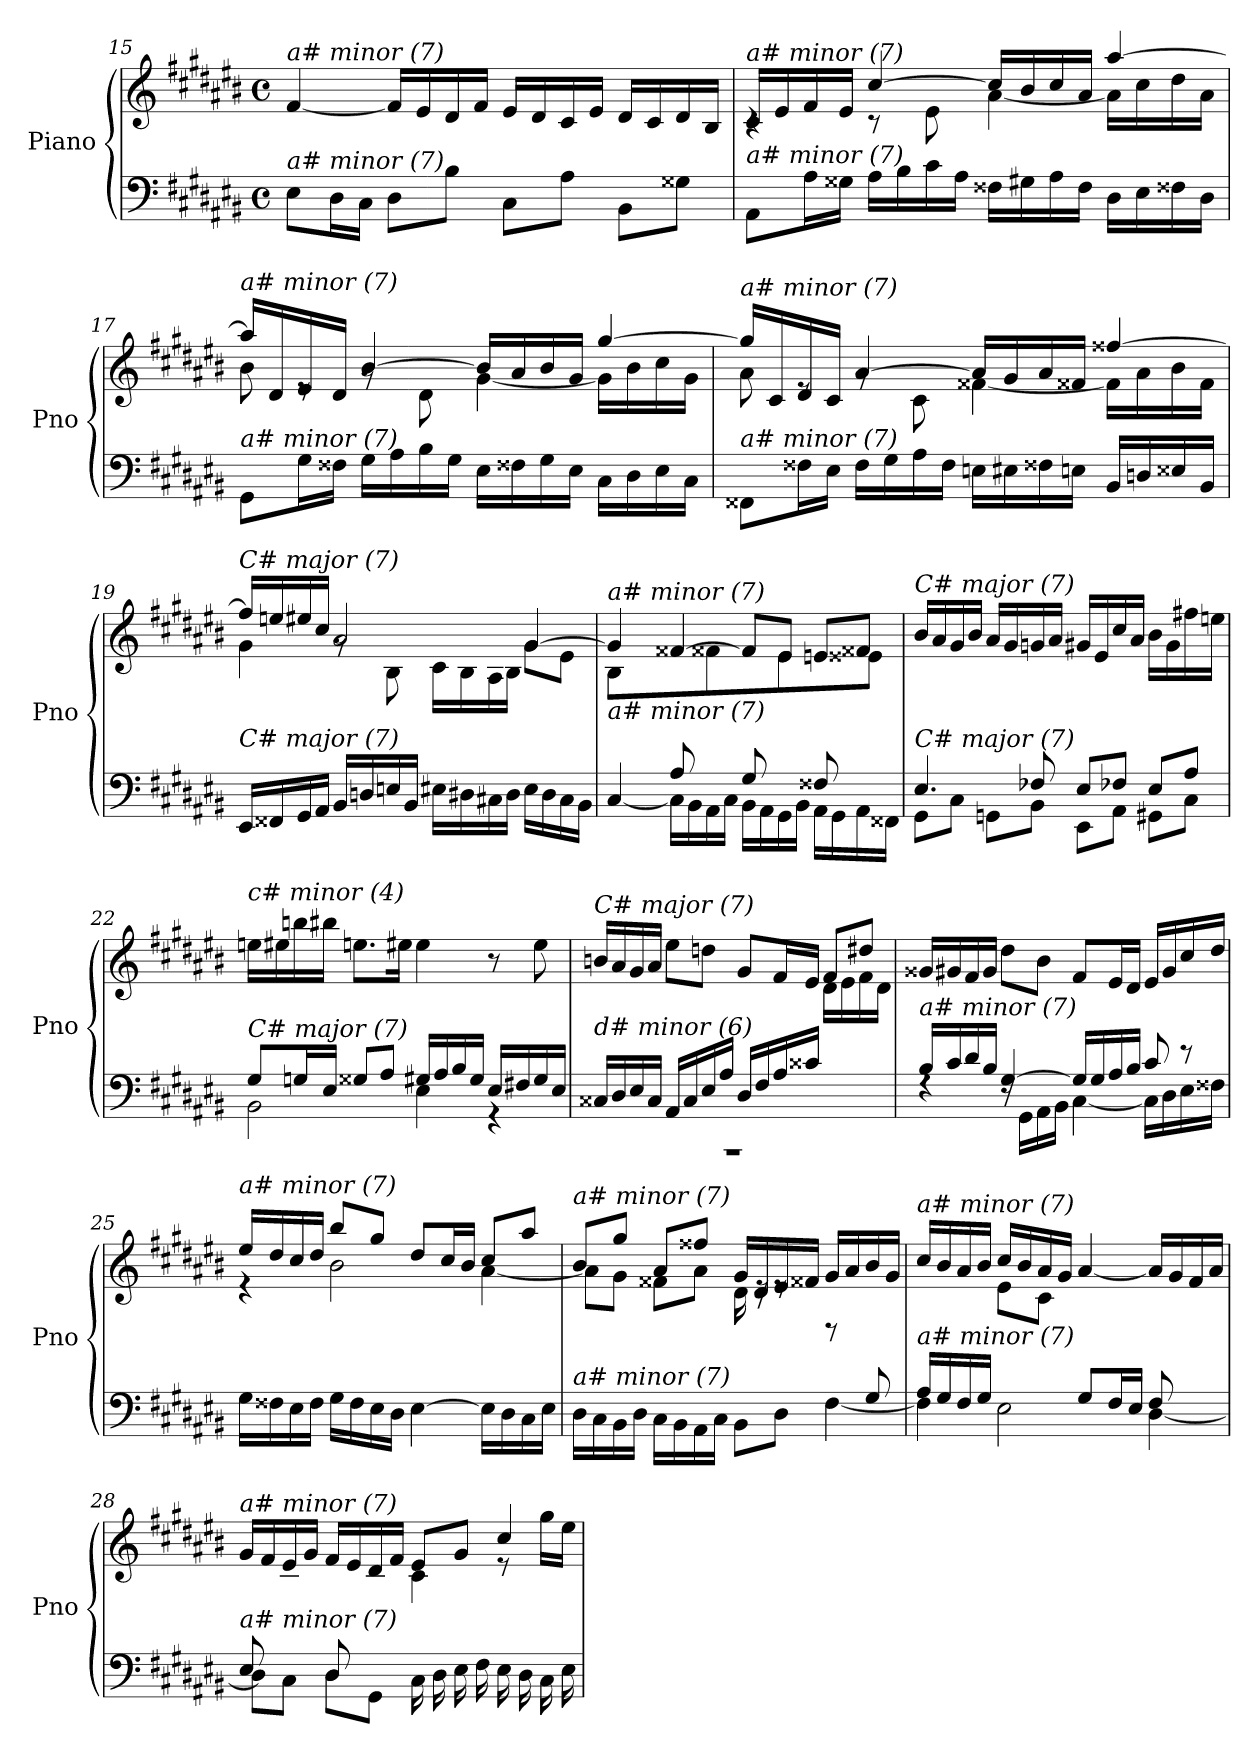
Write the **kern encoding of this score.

**kern	**kern
*part1	*part1
*staff2	*staff1
*I"Piano	*
*I'Pno	*
*clefF4	*clefG2
*k[f#c#g#d#a#e#b#]	*k[f#c#g#d#a#e#b#]
*M4/4	*M4/4
*met(c)	*met(c)
=15	=15
!	!LO:TX:i:t=a# minor (7)
!LO:TX:i:t=a# minor (7)	!
8E#\L	[4f#/
16D#\L	.
16C#\JJ	.
8D#\L	16f#/LL]
.	16e#/
8B#\J	16d#/
.	16f#/JJ
8C#\L	16e#/LL
.	16d#/
8A#\J	16c#/
.	16e#/JJ
8BB#\L	16d#/LL
.	16c#/
8G##X\J	16d#/
.	16B#/JJ
!!LO:PB:g=z
=16	=16
*	*^
!	!LO:TX:i:t=a# minor (7)	!
!LO:TX:i:t=a# minor (7)	!	!
8AA#\L	16c#/LL	4rc
.	16e#/	.
16A#\L	16f#/	.
16G##X\JJ	16e#/JJ	.
16A#\LL	[4cc#/	8r
16B#\	.	.
16c#\	.	8e#\
16A#\JJ	.	.
16F##X\LL	16cc#/LL]	[4a#\
16G#X\	16b#/	.
16A#\	16cc#/	.
16F##\JJ	16a#/JJ	.
16D#\LL	[4aa#/	16a#\LL]
16E#\	.	16cc#\
16F##X\	.	16dd#\
16D#\JJ	.	16a#\JJ
=17	=17	=17
!	!LO:TX:i:t=a# minor (7)	!
!LO:TX:i:t=a# minor (7)	!	!
8GG#\L	16aa#/LL]	8b#\
.	16d#/	.
16G#\L	16e#/	8re
16F##X\JJ	16d#/JJ	.
16G#\LL	[4b#/	8rg
16A#\	.	.
16B#\	.	8d#\
16G#\JJ	.	.
16E#\LL	16b#/LL]	[4g#\
16F##X\	16a#/	.
16G#\	16b#/	.
16E#\JJ	16g#/JJ	.
16C#\LL	[4gg#/	16g#\LL]
16D#\	.	16b#\
16E#\	.	16cc#\
16C#\JJ	.	16g#\JJ
!!LO:LB:g=z	!!
=18	=18	=18
!	!LO:TX:i:t=a# minor (7)	!
!LO:TX:i:t=a# minor (7)	!	!
8FF##X\L	16gg#/LL]	8a#\
.	16c#/	.
16F##X\L	16d#/	8re
16E#\JJ	16c#/JJ	.
16F##\LL	[4a#/	8rg
16G#\	.	.
16A#\	.	8c#\
16F##\JJ	.	.
16Eni\LL	16a#/LL]	[4f##X\
16E#\	16g#/	.
16F##X\	16a#/	.
16Eni\JJ	16f##X/JJ	.
16BB#/LL	[4ff##X/	16f##\LL]
16Dni/	.	16a#\
16E##Xi/	.	16b#\
16BB#/JJ	.	16f##\JJ
=19	=19	=19
!	!LO:TX:i:t=C# major (7)	!
!LO:TX:i:t=C# major (7)	!	!
16EE#/LL	16ff##/LL]	4g#\
16FF##Xj/	16eeni/	.
16GG#/	16ee#/	.
16AA#/JJ	16cc#/JJ	.
16BB#/LL	2a#/	8rg
16Dni/	.	.
16Eni/	.	8B#\
16BB#/JJ	.	.
16E#\LL	.	16c#\LL
16D#X\	.	16B#\
16C#X\	.	16A#\
16D#\JJ	.	16B#\JJ
16E#\LL	[4g#/	8g#\L
16D#\	.	.
16C#\	.	8e#\J
16BB#\JJ	.	.
!!LO:LB:g=z	!!
=20	=20	=20
*^	*	*
!	!	!LO:TX:i:t=a# minor (7)	!
!LO:TX:i:t=a# minor (7)	!	!	!
8ryy	[4C#/	4g#/]	8B#\L
16A#/L	.	.	4ryy
16G#/JJ	.	.	.
8A#/L	16C#\LL]	[4f##X/	.
.	16BB#\	.	.
8ryy	16AA#\	.	8f##X\J
.	16C#\JJ	.	.
8G#/L	16BB#\LL	8f##/L]	8ryy
.	16AA#\	.	.
8ryy	16GG#\	8e#/J	8e#\J
.	16BB#\JJ	.	.
8F##X/L	16AA#\LL	8eni/L	8ryy
.	16GG#\	.	.
8ryy	16AA#\	8f##X/J	8e##Xi\J
.	16FF##X\JJ	.	.
*	*	*v	*v
=21	=21	=21
!	!	!LO:TX:i:t=C# major (7)
!LO:TX:i:t=C# major (7)	!	!
4.E#/	8GG#\L	16b#/LL
.	.	16a#/
.	8C#\J	16g#/
.	.	16b#/JJ
.	8GGni\L	16a#/LL
.	.	16g#/
8F-Xi/	8BB#\J	16gni/
.	.	16a#/JJ
8E#/L	8EE#\L	16g#/LL
.	.	16e#/
8F-Xi/J	8AA#\J	16cc#/
.	.	16a#/JJ
8E#/L	8GG#\L	16b#\LL
.	.	16g#\
8A#/J	8C#\J	16ff#X\
.	.	16eeni\JJ
=22	=22	=22
!	!	!LO:TX:i:t=c# minor (4)
!LO:TX:i:t=C# major (7)	!	!
8G#/L	2BB#\	16eeni\LL
.	.	16ee#\
16Gni/L	.	16bbni\
16E#/JJ	.	16bb#\JJ
8G##i/L	.	8.eeni\L
8A#/J	.	.
.	.	16ee#\Jk
16G#/LL	4E#\	4ee#\
16A#/	.	.
16B#/	.	.
16G#/JJ	.	.
16E#/LL	4r	8r
16F#X/	.	.
16G#/	.	8ee#\
16E#/JJ	.	.
!!LO:LB:g=z
=23	=23	=23
*	*	*^
!	!	!LO:TX:i:t=C# major (7)	!
!LO:TX:i:t=d# minor (6)	!	!	!
1rAAA	16C##X/LL	16bn/LL	2.ryy
.	16D#/	16a#/	.
.	16E#/	16g#/	.
.	16C##/JJ	16a#/JJ	.
.	16AA#/LL	8ee#\L	.
.	16C##/	.	.
.	16E#/	8ddni\J	.
.	16A#/JJ	.	.
.	16D#/LL	8g#/L	.
.	16F#/	.	.
.	16A#/	16f#/L	.
.	16c##X/JJ	16e#/JJ	.
.	4ryy	8f#/L	16d#\LL
.	.	.	16e#\
.	.	8dd#/J	16f#\
.	.	.	16d#\JJ
=24	=24	=24	=24
!	!	!LO:TX:i:t=a# minor (7)	!
!LO:TX:i:t=a# minor (7)	!	!	!
*	*	*v	*v
16B#/LL	4rF	16g##Xi/LL
16c#/	.	16g#/
16d#/	.	16f#/
16B#/JJ	.	16g#/JJ
[4G#/	16rF	8dd#\L
.	16GG#\LL	.
.	16AA#\	8b#\J
.	16BB#\JJ	.
16G#/LL]	[4C#\	8f#/L
16G#/	.	.
16A#/	.	16e#/L
16B#/JJ	.	16d#/JJ
8c#/	16C#\LL]	16e#/LL
.	16D#\	16g#/
8r	16E#\	16cc#/
.	16F##X\JJ	16dd#/JJ
=25	=25	=25
*	*	*^
!	!	!LO:TX:i:t=a# minor (7)	!
!LO:TX:i:t=a# minor (7)	!	!	!
*v	*v	*	*
16G#\LL	16ee#/LL	4r
16F##X\	16dd#/	.
16E#\	16cc#/	.
16F##\JJ	16dd#/JJ	.
16G#\LL	8bb#/L	2b#\
16F##\	.	.
16E#\	8gg#/J	.
16D#\JJ	.	.
[4E#\	8dd#/L	.
.	16cc#/L	.
.	16b#/JJ	.
16E#\LL]	8cc#/L	[4a#\
16D#\	.	.
16C#\	8aa#/J	.
16E#\JJ	.	.
!!LO:LB:g=z	!!
=26	=26	=26
*^	*	*
!	!	!LO:TX:i:t=a# minor (7)	!
!LO:TX:i:t=a# minor (7)	!	!	!
2..ryy	16D#\LL	8b#/L	8a#\L]
.	16C#\	.	.
.	16BB#\	8gg#/J	8g#\J
.	16D#\JJ	.	.
.	16C#\LL	8a#/L	8f##X\L
.	16BB#\	.	.
.	16AA#\	8ff##X/J	8a#\J
.	16C#\JJ	.	.
.	8BB#\L	16g#/LL	16d#\
.	.	16d#/	16re
.	8D#\J	16e#/	8re
.	.	16f##X/JJ	.
.	[4F#\	16g#/LL	8rD
.	.	16a#/	.
8G#/	.	16b#/	8ryy
.	.	16g#/JJ	.
=27	=27	=27	=27
*	*	*	*^
!	!	!LO:TX:i:t=a# minor (7)	!	!
!LO:TX:i:t=a# minor (7)	!	!	!	!
4F#\]	16A#/LL	16cc#/LL	2..ryy	4ryy
.	16G#/	16b#/	.	.
.	16F#/	16a#/	.	.
.	16G#/JJ	16b#/JJ	.	.
2E#\	4ryy	16cc#/LL	.	8e#\L
.	.	16b#/	.	.
.	.	16a#/	.	8c#\J
.	.	16g#/JJ	.	.
.	8G#/L	[4a#/	.	2ryy
.	16F#/L	.	.	.
.	16E#/JJ	.	.	.
8F#/L	[4D#\	16a#/LL]	.	.
.	.	16g#/	.	.
8ryy	.	16f#/	8d#\J	.
.	.	16a#/JJ	.	.
=28	=28	=28	=28	=28
*	*^	*	*	*^
!	!	!	!LO:TX:i:t=a# minor (7)	!	!	!
!LO:TX:i:t=a# minor (7)	!	!	!	!	!	!
2ryy	8E#/L	8D#\L]	16g#/LL	2ryy	8ryy	2ryy
.	.	.	16f#/	.	.	.
.	8ryy	8C#\J	16e#/	.	8c#\J	.
.	.	.	16g#/JJ	.	.	.
.	8D#/L	8D#\L	16f#/LL	.	8ryy	.
.	.	.	16e#/	.	.	.
.	8ryy	8GG#\J	16d#/	.	8B#\J	.
.	.	.	16f#/JJ	.	.	.
2ryy	16C#\LL	2ryy	8e#/L	4c#\	2ryy	2ryy
.	16D#\	.	.	.	.	.
.	16E#\	.	8g#/J	.	.	.
.	16F#\JJ	.	.	.	.	.
.	16E#\LL	.	4cc#/	8r	.	.
.	16D#\	.	.	.	.	.
.	16C#\	.	.	16gg#\LL	.	.
.	16E#\JJ	.	.	16ee#\JJ	.	.
*v	*v	*v	*	*	*	*
*	*v	*v	*v	*v
=	=
*-	*-
